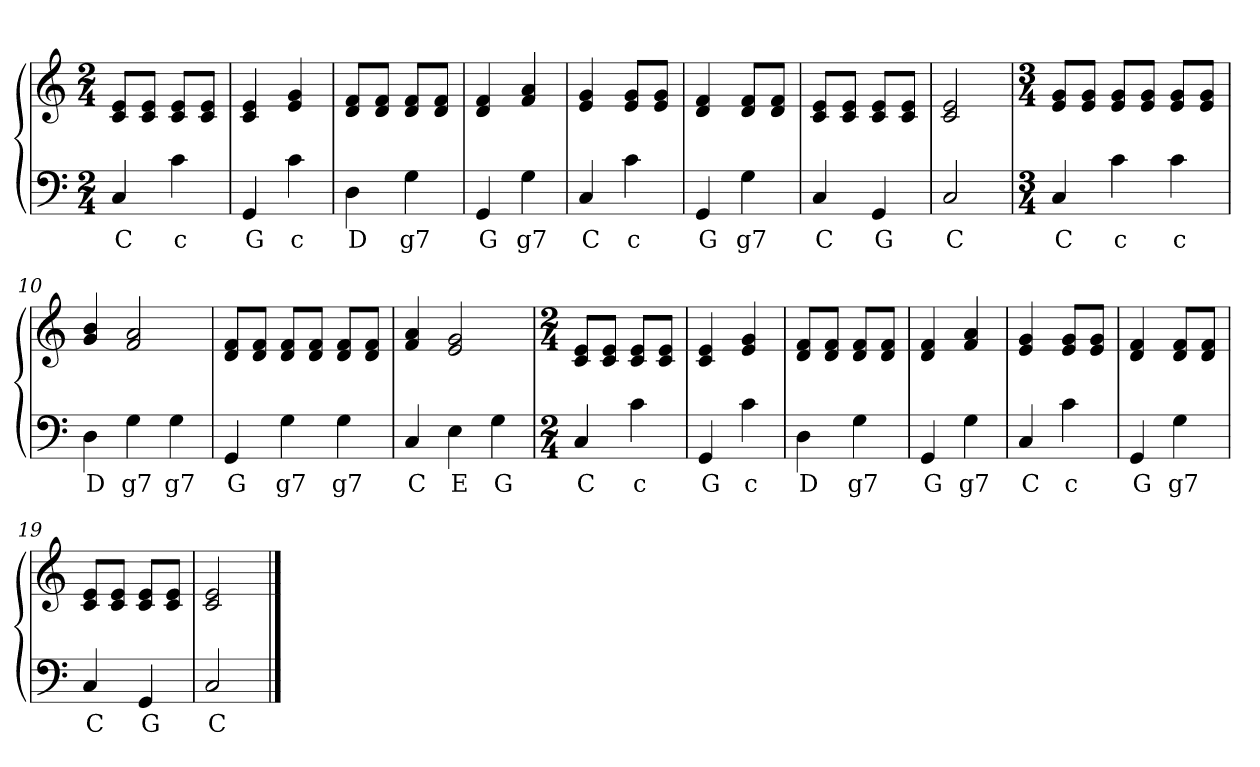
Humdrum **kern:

**kern	**text	**kern
*part2	*part2	*part1
*staff2	*staff2	*staff1
!!LO:PB:g=z
*clefF4	*	*clefG2
*k[]	*	*k[]
*C:	*	*C:
*M2/4	*	*M2/4
=1	=1	=1
!	!LO:LY:b:color=#000000	!
4Ci/	C	8ci/ 8eiL
.	.	8ci/ 8eiJ
!	!LO:LY:b:color=#000000	!
4ci\	c	8ci/ 8eiL
.	.	8ci/ 8eiJ
=2	=2	=2
!	!LO:LY:b:color=#000000	!
4GGi/	G	4ci/ 4ei
!	!LO:LY:b:color=#000000	!
4ci\	c	4ei/ 4gi
=3	=3	=3
!	!LO:LY:b:color=#000000	!
4Di\	D	8di/ 8fiL
.	.	8di/ 8fiJ
!	!LO:LY:b:color=#000000	!
4Gi\	g7	8di/ 8fiL
.	.	8di/ 8fiJ
=4	=4	=4
!	!LO:LY:b:color=#000000	!
4GGi/	G	4di/ 4fi
!	!LO:LY:b:color=#000000	!
4Gi\	g7	4fi/ 4ai
=5	=5	=5
!	!LO:LY:b:color=#000000	!
4Ci/	C	4ei/ 4gi
!	!LO:LY:b:color=#000000	!
4ci\	c	8ei/ 8giL
.	.	8ei/ 8giJ
=6	=6	=6
!	!LO:LY:b:color=#000000	!
4GGi/	G	4di/ 4fi
!	!LO:LY:b:color=#000000	!
4Gi\	g7	8di/ 8fiL
.	.	8di/ 8fiJ
=7	=7	=7
!	!LO:LY:b:color=#000000	!
4Ci/	C	8ci/ 8eiL
.	.	8ci/ 8eiJ
!	!LO:LY:b:color=#000000	!
4GGi/	G	8ci/ 8eiL
.	.	8ci/ 8eiJ
=8	=8	=8
!	!LO:LY:b:color=#000000	!
2Ci/	C	2ci/ 2ei
!!LO:LB:g=z
=9	=9	=9
*M3/4	*	*M3/4
!	!LO:LY:b:color=#000000	!
4Ci/	C	8ei/ 8giL
.	.	8ei/ 8giJ
!	!LO:LY:b:color=#000000	!
4ci\	c	8ei/ 8giL
.	.	8ei/ 8giJ
!	!LO:LY:b:color=#000000	!
4ci\	c	8ei/ 8giL
.	.	8ei/ 8giJ
=10	=10	=10
!	!LO:LY:b:color=#000000	!
4Di\	D	4gi/ 4bi
!	!LO:LY:b:color=#000000	!
4Gi\	g7	2fi/ 2ai
!	!LO:LY:b:color=#000000	!
4Gi\	g7	.
=11	=11	=11
!	!LO:LY:b:color=#000000	!
4GGi/	G	8di/ 8fiL
.	.	8di/ 8fiJ
!	!LO:LY:b:color=#000000	!
4Gi\	g7	8di/ 8fiL
.	.	8di/ 8fiJ
!	!LO:LY:b:color=#000000	!
4Gi\	g7	8di/ 8fiL
.	.	8di/ 8fiJ
=12	=12	=12
!	!LO:LY:b:color=#000000	!
4Ci/	C	4fi/ 4ai
!	!LO:LY:b:color=#000000	!
4Ei\	E	2ei/ 2gi
!	!LO:LY:b:color=#000000	!
4Gi\	G	.
!!LO:LB:g=z
=13	=13	=13
*M2/4	*	*M2/4
!	!LO:LY:b:color=#000000	!
4Ci/	C	8ci/ 8eiL
.	.	8ci/ 8eiJ
!	!LO:LY:b:color=#000000	!
4ci\	c	8ci/ 8eiL
.	.	8ci/ 8eiJ
=14	=14	=14
!	!LO:LY:b:color=#000000	!
4GGi/	G	4ci/ 4ei
!	!LO:LY:b:color=#000000	!
4ci\	c	4ei/ 4gi
=15	=15	=15
!	!LO:LY:b:color=#000000	!
4Di\	D	8di/ 8fiL
.	.	8di/ 8fiJ
!	!LO:LY:b:color=#000000	!
4Gi\	g7	8di/ 8fiL
.	.	8di/ 8fiJ
=16	=16	=16
!	!LO:LY:b:color=#000000	!
4GGi/	G	4di/ 4fi
!	!LO:LY:b:color=#000000	!
4Gi\	g7	4fi/ 4ai
=17	=17	=17
!	!LO:LY:b:color=#000000	!
4Ci/	C	4ei/ 4gi
!	!LO:LY:b:color=#000000	!
4ci\	c	8ei/ 8giL
.	.	8ei/ 8giJ
=18	=18	=18
!	!LO:LY:b:color=#000000	!
4GGi/	G	4di/ 4fi
!	!LO:LY:b:color=#000000	!
4Gi\	g7	8di/ 8fiL
.	.	8di/ 8fiJ
=19	=19	=19
!	!LO:LY:b:color=#000000	!
4Ci/	C	8ci/ 8eiL
.	.	8ci/ 8eiJ
!	!LO:LY:b:color=#000000	!
4GGi/	G	8ci/ 8eiL
.	.	8ci/ 8eiJ
=20	=20	=20
!	!LO:LY:b:color=#000000	!
2Ci/	C	2ci/ 2ei
==	==	==
*-	*-	*-
